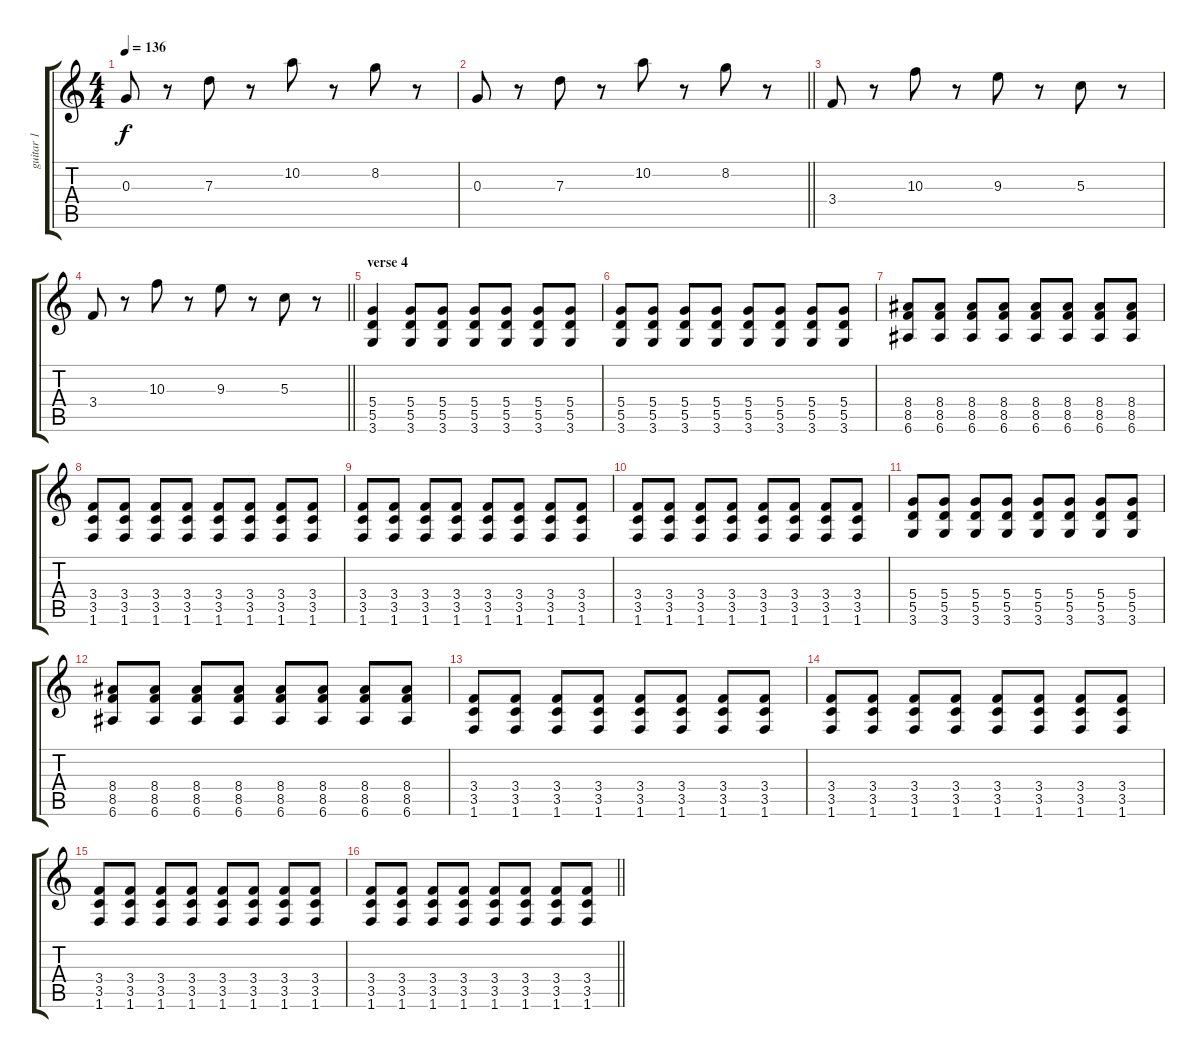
\track ("guitar 1" "guitar 1") {instrument electricguitarclean}
\staff {score tabs}
\tuning (E4 B3 G3 D3 A2 E2) {hide}
\ts (4 4)
\tempo 136
\clef g2
\ks c
0.3.8{dy f} r.8 7.3.8 r.8 10.2.8 r.8 8.2.8 r.8 |
\barLineRight lightlight
0.3.8 r.8 7.3.8 r.8 10.2.8 r.8 8.2.8 r.8 |
3.4.8 r.8 10.3.8 r.8 9.3.8 r.8 5.3.8 r.8 |
\barLineRight lightlight
3.4.8 r.8 10.3.8 r.8 9.3.8 r.8 5.3.8 r.8 |
\section ("" "verse 4")
(5.4 5.5 3.6).4{volume 11} (5.4 5.5 3.6).8 (5.4 5.5 3.6).8 (5.4 5.5 3.6).8 (5.4 5.5 3.6).8 (5.4 5.5 3.6).8 (5.4 5.5 3.6).8 |
(5.4 5.5 3.6).8 (5.4 5.5 3.6).8 (5.4 5.5 3.6).8 (5.4 5.5 3.6).8 (5.4 5.5 3.6).8 (5.4 5.5 3.6).8 (5.4 5.5 3.6).8 (5.4 5.5 3.6).8 |
(8.4 8.5 6.6).8 (8.4 8.5 6.6).8 (8.4 8.5 6.6).8 (8.4 8.5 6.6).8 (8.4 8.5 6.6).8 (8.4 8.5 6.6).8 (8.4 8.5 6.6).8 (8.4 8.5 6.6).8 |
(3.4 3.5 1.6).8 (3.4 3.5 1.6).8 (3.4 3.5 1.6).8 (3.4 3.5 1.6).8 (3.4 3.5 1.6).8 (3.4 3.5 1.6).8 (3.4 3.5 1.6).8 (3.4 3.5 1.6).8 |
(3.4 3.5 1.6).8 (3.4 3.5 1.6).8 (3.4 3.5 1.6).8 (3.4 3.5 1.6).8 (3.4 3.5 1.6).8 (3.4 3.5 1.6).8 (3.4 3.5 1.6).8 (3.4 3.5 1.6).8 |
(3.4 3.5 1.6).8 (3.4 3.5 1.6).8 (3.4 3.5 1.6).8 (3.4 3.5 1.6).8 (3.4 3.5 1.6).8 (3.4 3.5 1.6).8 (3.4 3.5 1.6).8 (3.4 3.5 1.6).8 |
(5.4 5.5 3.6).8 (5.4 5.5 3.6).8 (5.4 5.5 3.6).8 (5.4 5.5 3.6).8 (5.4 5.5 3.6).8 (5.4 5.5 3.6).8 (5.4 5.5 3.6).8 (5.4 5.5 3.6).8 |
(8.4 8.5 6.6).8 (8.4 8.5 6.6).8 (8.4 8.5 6.6).8 (8.4 8.5 6.6).8 (8.4 8.5 6.6).8 (8.4 8.5 6.6).8 (8.4 8.5 6.6).8 (8.4 8.5 6.6).8 |
(3.4 3.5 1.6).8 (3.4 3.5 1.6).8 (3.4 3.5 1.6).8 (3.4 3.5 1.6).8 (3.4 3.5 1.6).8 (3.4 3.5 1.6).8 (3.4 3.5 1.6).8 (3.4 3.5 1.6).8 |
(3.4 3.5 1.6).8 (3.4 3.5 1.6).8 (3.4 3.5 1.6).8 (3.4 3.5 1.6).8 (3.4 3.5 1.6).8 (3.4 3.5 1.6).8 (3.4 3.5 1.6).8 (3.4 3.5 1.6).8 |
(3.4 3.5 1.6).8 (3.4 3.5 1.6).8 (3.4 3.5 1.6).8 (3.4 3.5 1.6).8 (3.4 3.5 1.6).8 (3.4 3.5 1.6).8 (3.4 3.5 1.6).8 (3.4 3.5 1.6).8 |
\barLineRight lightlight
(3.4 3.5 1.6).8 (3.4 3.5 1.6).8 (3.4 3.5 1.6).8 (3.4 3.5 1.6).8 (3.4 3.5 1.6).8 (3.4 3.5 1.6).8 (3.4 3.5 1.6).8 (3.4 3.5 1.6).8
